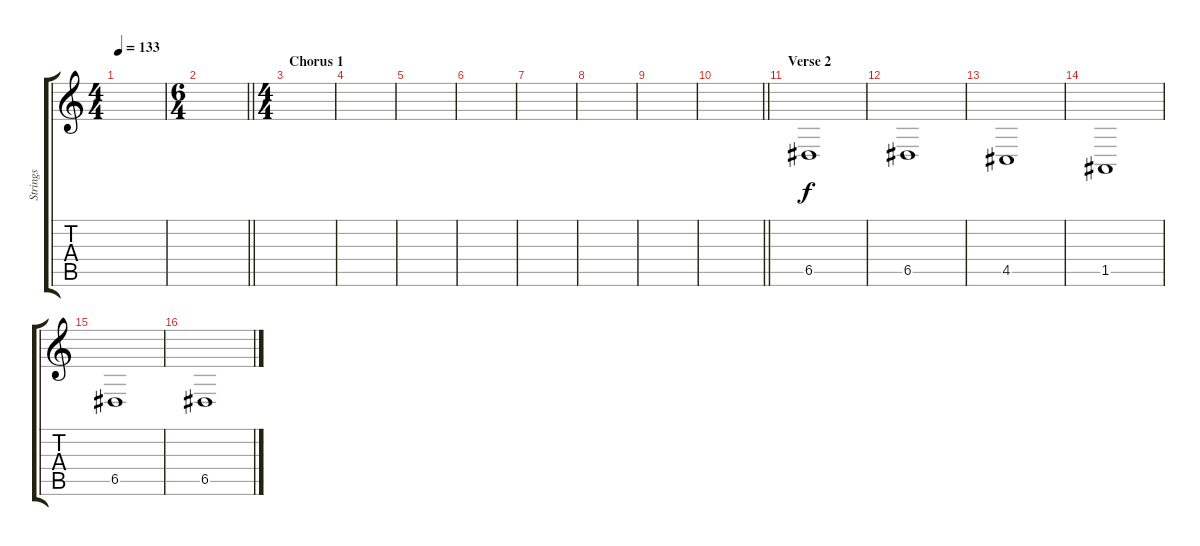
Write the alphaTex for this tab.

\track ("Strings" "Strings") {instrument stringensemble1}
\staff {score tabs}
\tuning (E4 B3 G3 D3 A2 E2) {hide}
\ts (4 4)
\tempo 133
\clef g2
\ks c
|
\ts (6 4)
\barLineRight lightlight
|
\ts (4 4)
\section ("" "Chorus 1")
|
|
|
|
|
|
|
\barLineRight lightlight
|
\section ("" "Verse 2")
6.5.1{volume 13} |
6.5.1 |
4.5.1 |
1.5.1 |
6.5.1 |
6.5.1
